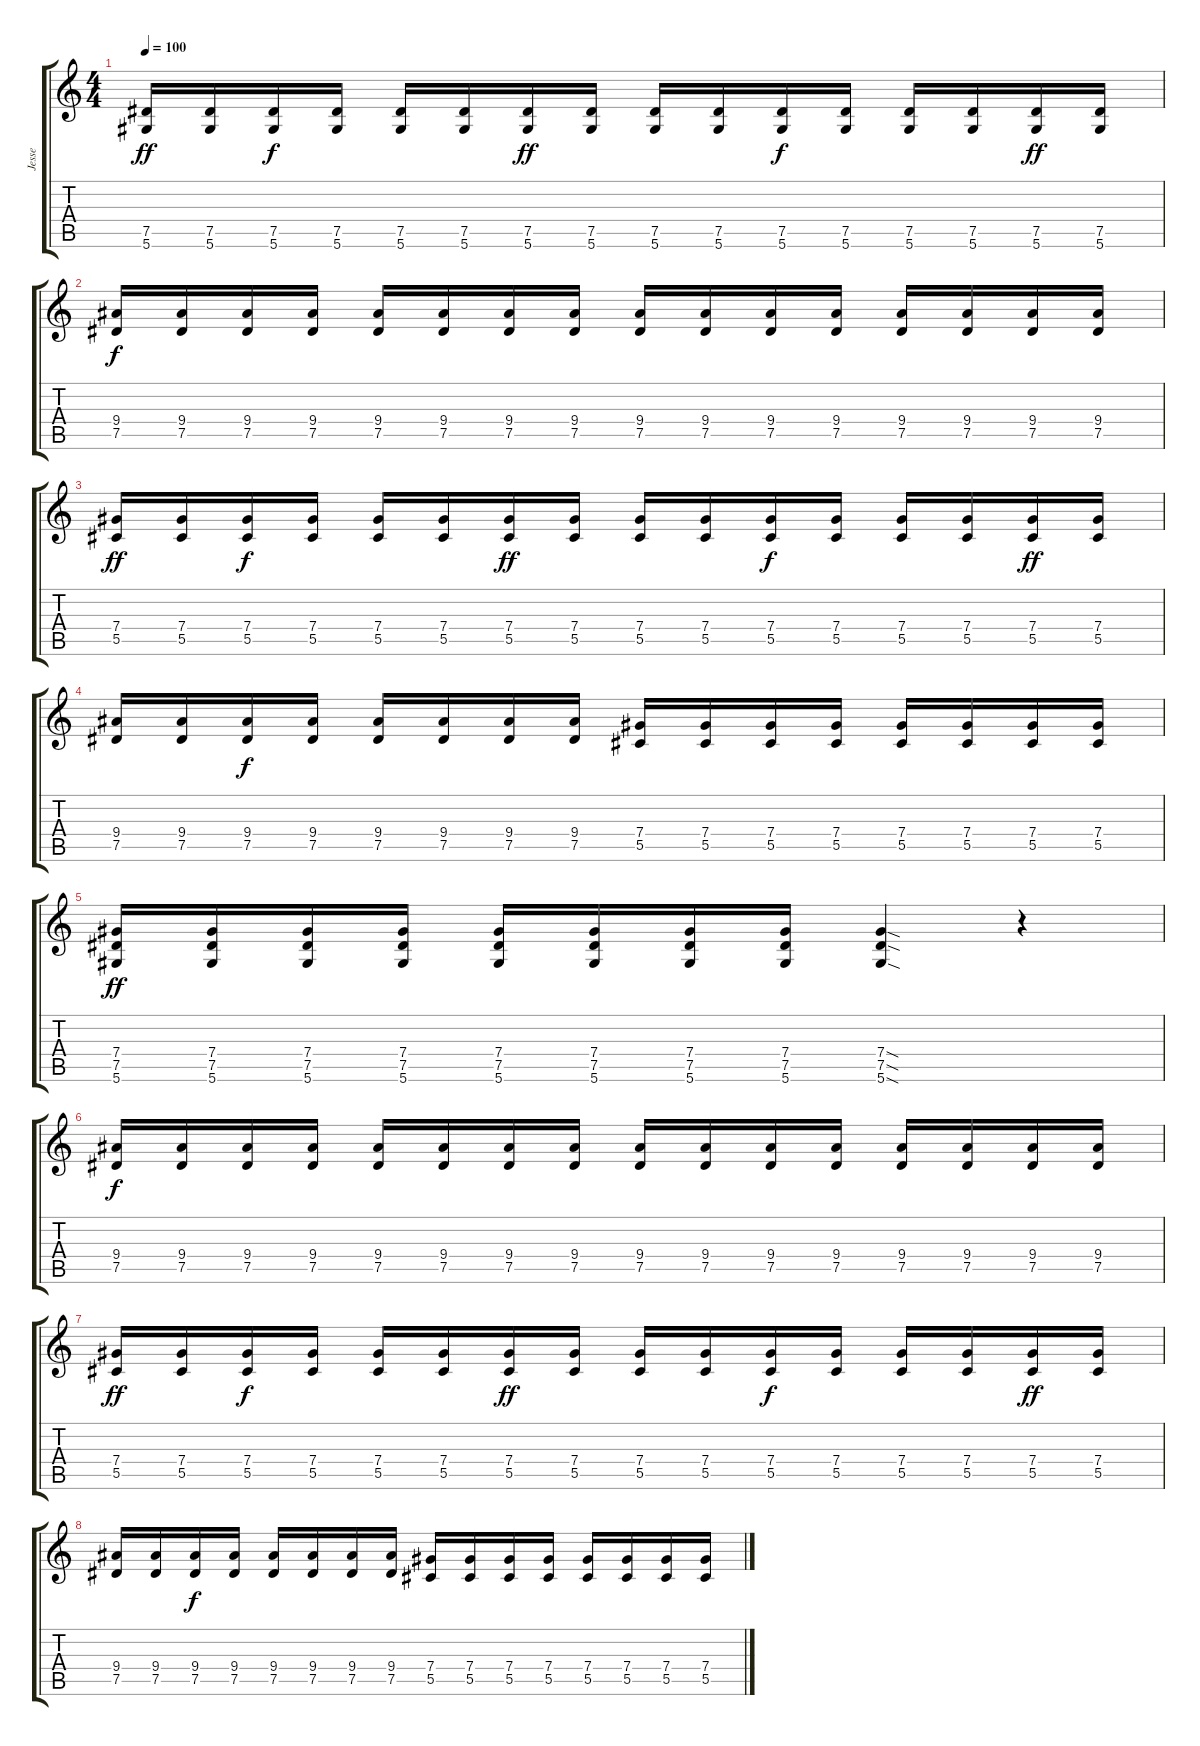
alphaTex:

\track ("Jesse" "Jesse") {instrument distortionguitar}
\staff {score tabs}
\tuning (Eb4 Bb3 Gb3 Db3 Ab2 Eb2) {hide}
\ts (4 4)
\tempo 100
\clef g2
\ks c
(7.5 5.6).16{dy ff instrument electricguitarmuted} (7.5 5.6).16 (7.5 5.6).16{dy f} (7.5 5.6).16 (7.5 5.6).16 (7.5 5.6).16 (7.5 5.6).16{dy ff} (7.5 5.6).16 (7.5 5.6).16 (7.5 5.6).16 (7.5 5.6).16{dy f} (7.5 5.6).16 (7.5 5.6).16 (7.5 5.6).16 (7.5 5.6).16{dy ff} (7.5 5.6).16 |
(9.4 7.5).16{dy f} (9.4 7.5).16 (9.4 7.5).16 (9.4 7.5).16 (9.4 7.5).16 (9.4 7.5).16 (9.4 7.5).16 (9.4 7.5).16 (9.4 7.5).16 (9.4 7.5).16 (9.4 7.5).16 (9.4 7.5).16 (9.4 7.5).16 (9.4 7.5).16 (9.4 7.5).16 (9.4 7.5).16 |
(7.4 5.5).16{dy ff} (7.4 5.5).16 (7.4 5.5).16{dy f} (7.4 5.5).16 (7.4 5.5).16 (7.4 5.5).16 (7.4 5.5).16{dy ff} (7.4 5.5).16 (7.4 5.5).16 (7.4 5.5).16 (7.4 5.5).16{dy f} (7.4 5.5).16 (7.4 5.5).16 (7.4 5.5).16 (7.4 5.5).16{dy ff} (7.4 5.5).16 |
(9.4 7.5).16 (9.4 7.5).16 (9.4 7.5).16{dy f} (9.4 7.5).16 (9.4 7.5).16 (9.4 7.5).16 (9.4 7.5).16 (9.4 7.5).16 (7.4 5.5).16 (7.4 5.5).16 (7.4 5.5).16 (7.4 5.5).16 (7.4 5.5).16 (7.4 5.5).16 (7.4 5.5).16 (7.4 5.5).16 |
(7.4 7.5 5.6).16{dy ff instrument distortionguitar} (7.4 7.5 5.6).16 (7.4 7.5 5.6).16 (7.4 7.5 5.6).16 (7.4 7.5 5.6).16 (7.4 7.5 5.6).16 (7.4 7.5 5.6).16 (7.4 7.5 5.6).16 (7.4{sod} 7.5{sod} 5.6{sod}).4 r.4 |
(9.4 7.5).16{dy f} (9.4 7.5).16 (9.4 7.5).16 (9.4 7.5).16 (9.4 7.5).16 (9.4 7.5).16 (9.4 7.5).16 (9.4 7.5).16 (9.4 7.5).16 (9.4 7.5).16 (9.4 7.5).16 (9.4 7.5).16 (9.4 7.5).16 (9.4 7.5).16 (9.4 7.5).16 (9.4 7.5).16 |
(7.4 5.5).16{dy ff} (7.4 5.5).16 (7.4 5.5).16{dy f} (7.4 5.5).16 (7.4 5.5).16 (7.4 5.5).16 (7.4 5.5).16{dy ff} (7.4 5.5).16 (7.4 5.5).16 (7.4 5.5).16 (7.4 5.5).16{dy f} (7.4 5.5).16 (7.4 5.5).16 (7.4 5.5).16 (7.4 5.5).16{dy ff} (7.4 5.5).16 |
(9.4 7.5).16 (9.4 7.5).16 (9.4 7.5).16{dy f} (9.4 7.5).16 (9.4 7.5).16 (9.4 7.5).16 (9.4 7.5).16 (9.4 7.5).16 (7.4 5.5).16 (7.4 5.5).16 (7.4 5.5).16 (7.4 5.5).16 (7.4 5.5).16 (7.4 5.5).16 (7.4 5.5).16 (7.4 5.5).16
